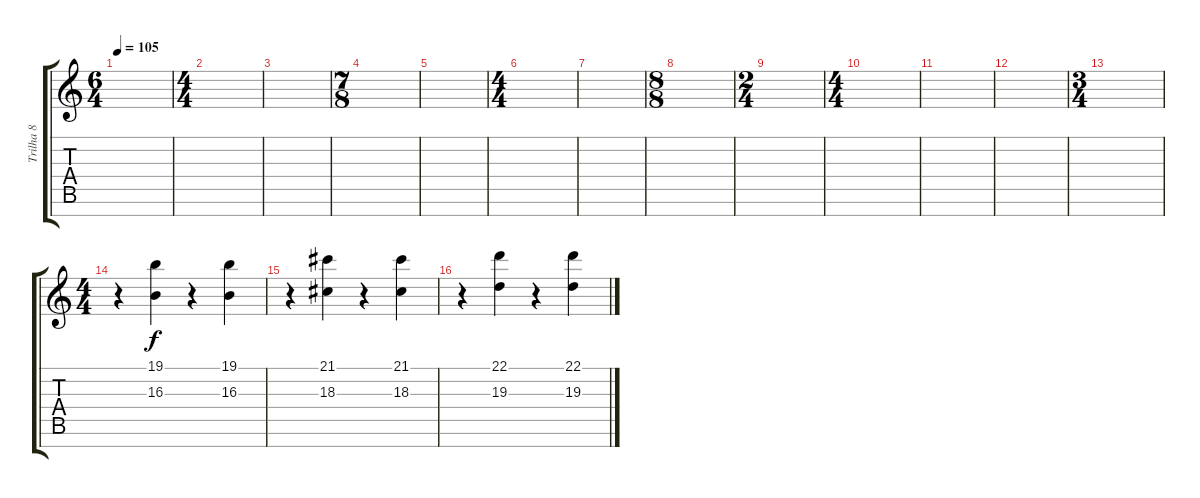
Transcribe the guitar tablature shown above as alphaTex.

\track ("Trilha 8" "Trilha 8") {instrument acousticgrandpiano}
\staff {score tabs}
\tuning (E4 B3 G3 D3 A2 E2 B1) {hide}
\ts (6 4)
\tempo 105
\clef g2
\ks c
|
\ts (4 4)
|
|
\ts (7 8)
|
|
\ts (4 4)
|
|
\ts (8 8)
|
\ts (2 4)
|
\ts (4 4)
|
|
|
\ts (3 4)
|
\ts (4 4)
r.4{volume 6 instrument orchestrahit} (19.1 16.3).4 r.4 (19.1 16.3).4 |
r.4 (21.1 18.3).4 r.4 (21.1 18.3).4 |
r.4 (22.1 19.3).4 r.4 (22.1 19.3).4
